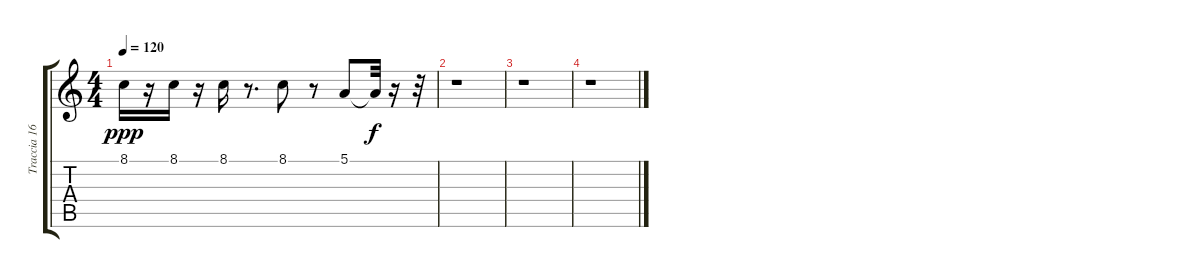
\track ("Traccia 16" "Traccia 16") {instrument acousticgrandpiano}
\staff {score tabs}
\tuning (E4 B3 G3 D3 A2 E2) {hide}
\ts (4 4)
\tempo 120
\clef g2
\ks c
8.1.16{dy ppp} r.16 8.1.16 r.16 8.1.16 r.8{d} 8.1.8 r.8 5.1.8 5.1{t}.32{dy f} r.16 r.32 |
r.1 |
r.1 |
r.1
